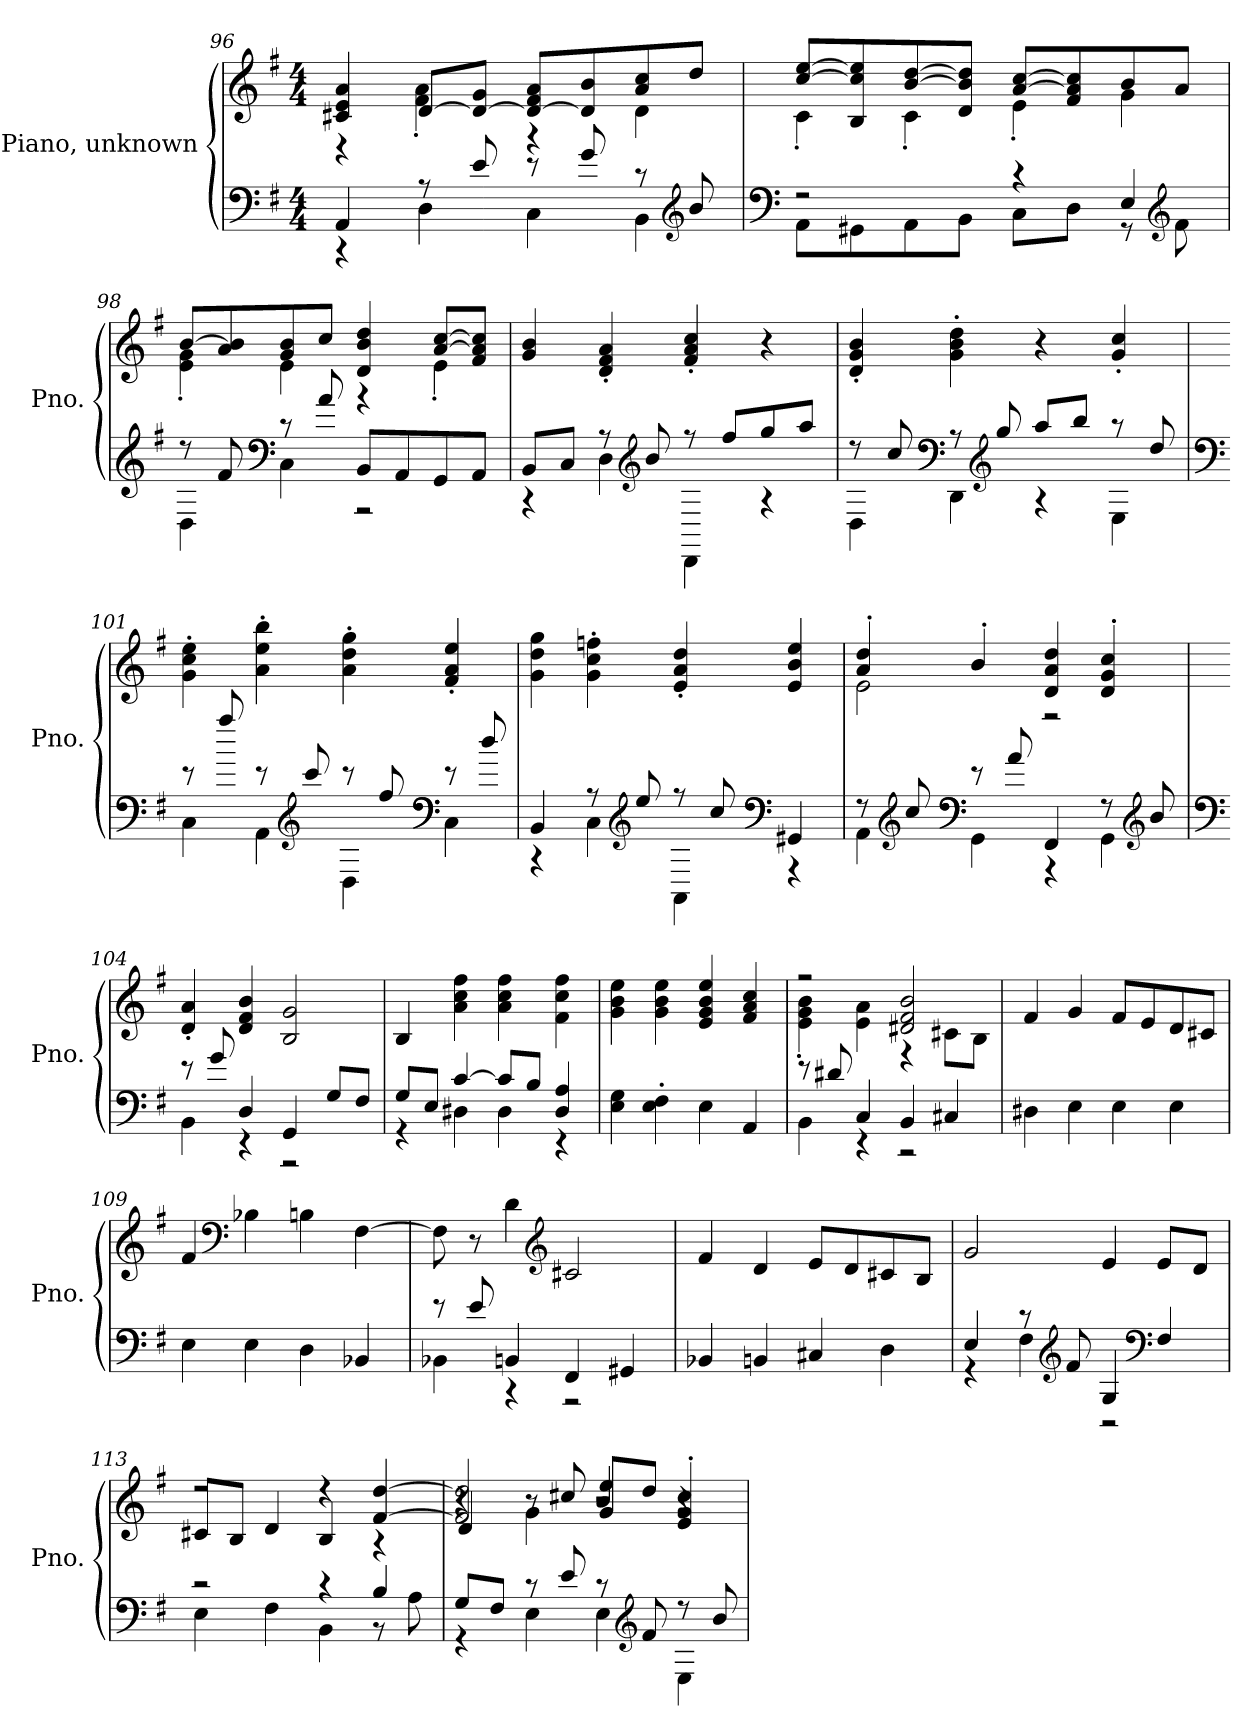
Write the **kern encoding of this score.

**kern	**kern
*part1	*part1
*staff2	*staff1
*I"Piano, unknown	*
*I'Pno.	*
*clefF4	*clefG2
*k[f#]	*k[f#]
*M4/4	*M4/4
=96	=96
*^	*^
4AA/	4r	4c#X/ 4e/ 4a/	4r
8r	4D\	[8d/L	4f#\' 4a\'
8e/	.	8d/_ 8g/J	.
8r	4C\	8d/_ 8f#/ 8a/L	4r
8g/	.	8d/] 8b/	.
8r	4BB\	8a/ 8cc/	4d\
*clefG2	*	*	*
8b/	.	8dd/J	.
!!LO:LB:g=z	!!
=97	=97	=97	=97
*clefF4	*	*	*
2r	8AA\L	[8cc/ [8ee/L	4c'\
.	8GG#X\	8B/ 8cc/] 8ee/]	.
.	8AA\	[8b/ [8dd/	4c'\
.	8BB\J	8d/ 8b/] 8dd/]J	.
4r	8C\L	[8a/ [8cc/L	4e'\
.	8D\J	8f#/ 8a/] 8cc/]	.
4E/	8r	8b/	4g\
*clefG2	*	*	*
.	8f#\	8a/J	.
=98	=98	=98	=98
8r	4D\	[8b/L	4e\' 4g\'
8f#/	.	8a/ 8b/]	.
*clefF4	*	*	*
8r	4C\	8g/ 8b/	4e\
8a/	.	8cc/J	.
8BB/L	2r	4d/ 4b/ 4dd/	4r
8AA/	.	.	.
8GG/	.	[8a/ [8cc/L	4e'\
8AA/J	.	8f#/ 8a/] 8cc/]J	.
*	*	*v	*v
=99	=99	=99
8BB/L	4r	4g/ 4b/
8C/J	.	.
8r	4D\	4d/' 4f#/' 4a/'
*clefG2	*	*
8b/	.	.
8r	4DD\	4f#/' 4a/' 4cc/'
8ff#/L	.	.
8gg/	4r	4r
8aa/J	.	.
!!LO:LB:g=z
=100	=100	=100
8r	4D\	4d/' 4g/' 4b/'
8cc/	.	.
*clefF4	*	*
8r	4DD\	4g\' 4b\' 4dd\'
*clefG2	*	*
8gg/	.	.
8aa/L	4r	4r
8bb/J	.	.
8r	4E\	4g/' 4cc/'
8dd/	.	.
=101	=101	=101
*clefF4	*	*
8r	4C\	4g\' 4cc\' 4ee\'
8aa/	.	.
8r	4AA\	4a\' 4ee\' 4bb\'
*clefG2	*	*
8ccc/	.	.
8r	4D\	4a\' 4dd\' 4gg\'
8ff#/	.	.
*clefF4	*	*
8r	4C\	4f#/' 4a/' 4ee/'
8dd/	.	.
=102	=102	=102
4BB/	4r	4g\ 4dd\ 4gg\
8r	4C\	4g\' 4cc\' 4ffn\'
*clefG2	*	*
8ee/	.	.
8r	4AA\	4e/' 4a/' 4dd/'
8cc/	.	.
*clefF4	*	*
4GG#X/	4r	4e/ 4b/ 4ee/
!!LO:LB:g=z
=103	=103	=103
*	*	*^
8r	4AA\	4a/' 4dd/'	2e\
*clefG2	*	*	*
8cc/	.	.	.
*clefF4	*	*	*
8r	4GG\	4b'/	.
8a/	.	.	.
4FF#/	4r	4d/ 4a/ 4dd/	2r
8r	4GG\	4d/' 4g/' 4cc/'	.
*clefG2	*	*	*
8b/	.	.	.
*	*	*v	*v
=104	=104	=104
*clefF4	*	*
8r	4BB\	4d/' 4a/'
8g/	.	.
4D/	4r	4d/ 4f#/ 4b/
4GG/	2r	2B/ 2g/
8G/L	.	.
8F#/J	.	.
=105	=105	=105
8G/L	4r	4B/
8E/J	.	.
[4c/	4D#X\	4a\ 4cc\ 4ff#\
8c/L]	4D#\	4a\ 4cc\ 4ff#\
8B/J	.	.
4D#/ 4A/	4r	4f#\ 4cc\ 4ff#\
*v	*v	*
=106	=106
4E\ 4G\	4g\ 4b\ 4ee\
4E\' 4F#\'	4g\ 4b\ 4ee\
4E\	4e/ 4g/ 4b/ 4ee/
4AA/	4f#/ 4a/ 4cc/
!!LO:PB:g=z
=107	=107
*^	*^
8r	4BB\	2r	4e\' 4g\' 4b\'
8d#X/	.	.	.
4C/	4r	.	4e\ 4a\
4BB/	2r	2d#X/ 2f#/ 2b/	4r
4C#X/	.	.	8c#X\L
.	.	.	8B\J
*v	*v	*	*
*	*v	*v
=108	=108
4D#X\	4f#/
4E\	4g/
4E\	8f#/L
.	8e/
4E\	8d/
.	8c#X/J
=109	=109
4E\	4f#/
*	*clefF4
4E\	4B-X\
4D\	4Bn\
4BB-X/	[4F#\
=110	=110
*^	*
8r	4BB-X\	8F#\]
8e/	.	8r
4BBn/	4r	4d\
*	*	*clefG2
4FF#/	2r	2c#X/
4GG#X/	.	.
*v	*v	*
!!LO:LB:g=z
=111	=111
4BB-X/	4f#/
4BBn/	4d/
4C#X/	8e/L
.	8d/
4D\	8c#X/
.	8B/J
=112	=112
*^	*
4E/	4r	2g/
8r	4F#\	.
*clefG2	*	*
8f#/	.	.
4G/	2r	4e/
*clefF4	*	*
4F#/	.	8e/L
.	.	8d/J
=113	=113	=113
*	*	*^
2r	4E\	2r	8c#X/L
.	.	.	8B/J
.	4F#\	.	4d/
4r	4BB\	4r	4B/
4B/	8r	[4f#/ [4dd/	4r
.	8A\	.	.
=114	=114	=114	=114
*	*	*	*^
8G/L	4r	2f#/] 2dd/]	4r	4d/
8F#/J	.	.	.	.
8r	4E\	.	4g\	8r
8e/	.	.	.	8cc#X/
8r	4E\	4b/	2r	8g/ 8ee/L
*clefG2	*	*	*	*
8f#/	.	.	.	8dd/J
8r	4E\	4r	.	4e/' 4g/' 4cc#/'
8b/	.	.	.	.
*v	*v	*	*	*
*	*v	*v	*v
=	=
*-	*-
